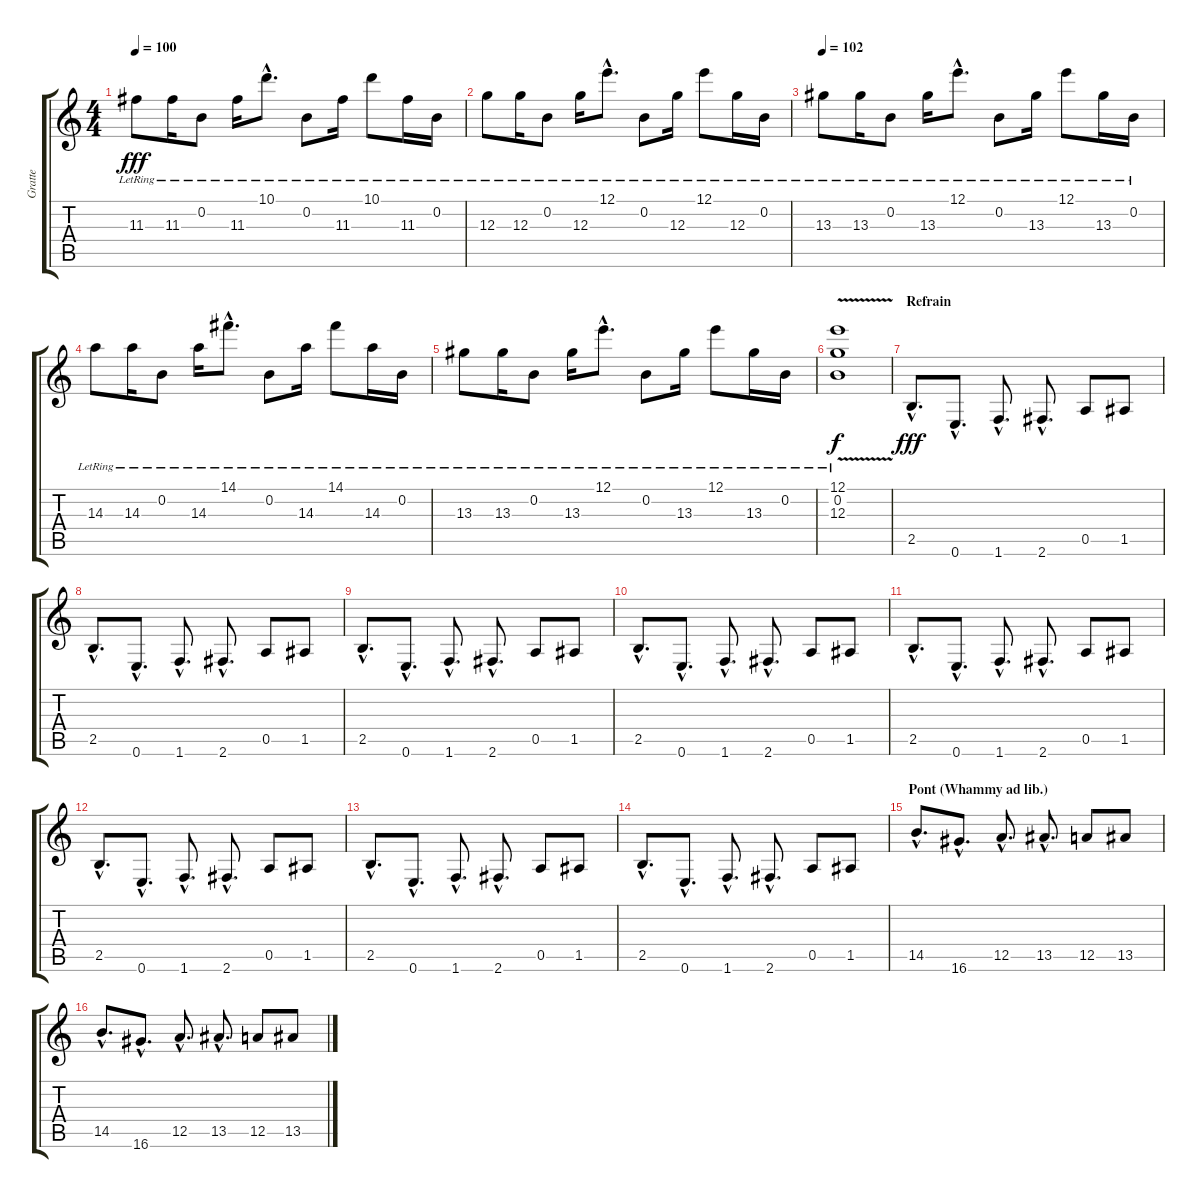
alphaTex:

\track ("Gratte" "Gratte") {instrument acousticguitarsteel}
\staff {score tabs}
\tuning (E4 B3 G3 D3 A2 E2) {hide}
\ts (4 4)
\tempo 100
\clef g2
\ks c
11.3{lr}.8{dy fff} 11.3{lr}.16 0.2{lr}.8 11.3{lr}.16 10.1{hac lr}.8{d} 0.2{lr}.8 11.3{lr}.16 10.1{lr}.8 11.3{lr}.16 0.2{lr}.16 |
12.3{lr}.8 12.3{lr}.16 0.2{lr}.8 12.3{lr}.16 12.1{hac lr}.8{d} 0.2{lr}.8 12.3{lr}.16 12.1{lr}.8 12.3{lr}.16 0.2{lr}.16 |
\tempo 102
13.3{lr}.8 13.3{lr}.16 0.2{lr}.8 13.3{lr}.16 12.1{hac lr}.8{d} 0.2{lr}.8 13.3{lr}.16 12.1{lr}.8 13.3{lr}.16 0.2{lr}.16 |
14.3{lr}.8 14.3{lr}.16 0.2{lr}.8 14.3{lr}.16 14.1{hac lr}.8{d} 0.2{lr}.8 14.3{lr}.16 14.1{lr}.8 14.3{lr}.16 0.2{lr}.16 |
13.3{lr}.8 13.3{lr}.16 0.2{lr}.8 13.3{lr}.16 12.1{hac lr}.8{d} 0.2{lr}.8 13.3{lr}.16 12.1{lr}.8 13.3{lr}.16 0.2{lr}.16 |
(12.1{v} 0.2{v} 12.3{v lr}).1{dy f instrument overdrivenguitar} |
\section ("" "Refrain")
2.5{hac}.8{d dy fff instrument distortionguitar} 0.6{hac}.8{d} 1.6{hac}.8{d} 2.6{hac}.8{d} 0.5.8 1.5.8 |
2.5{hac}.8{d} 0.6{hac}.8{d} 1.6{hac}.8{d} 2.6{hac}.8{d} 0.5.8 1.5.8 |
2.5{hac}.8{d} 0.6{hac}.8{d} 1.6{hac}.8{d} 2.6{hac}.8{d} 0.5.8 1.5.8 |
2.5{hac}.8{d} 0.6{hac}.8{d} 1.6{hac}.8{d} 2.6{hac}.8{d} 0.5.8 1.5.8 |
2.5{hac}.8{d} 0.6{hac}.8{d} 1.6{hac}.8{d} 2.6{hac}.8{d} 0.5.8 1.5.8 |
2.5{hac}.8{d} 0.6{hac}.8{d} 1.6{hac}.8{d} 2.6{hac}.8{d} 0.5.8 1.5.8 |
2.5{hac}.8{d} 0.6{hac}.8{d} 1.6{hac}.8{d} 2.6{hac}.8{d} 0.5.8 1.5.8 |
2.5{hac}.8{d} 0.6{hac}.8{d} 1.6{hac}.8{d} 2.6{hac}.8{d} 0.5.8 1.5.8 |
\section ("" "Pont (Whammy ad lib.)")
14.5{hac}.8{d} 16.6{hac}.8{d} 12.5{hac}.8{d} 13.5{hac}.8{d} 12.5.8 13.5.8 |
14.5{hac}.8{d} 16.6{hac}.8{d} 12.5{hac}.8{d} 13.5{hac}.8{d} 12.5.8 13.5.8
